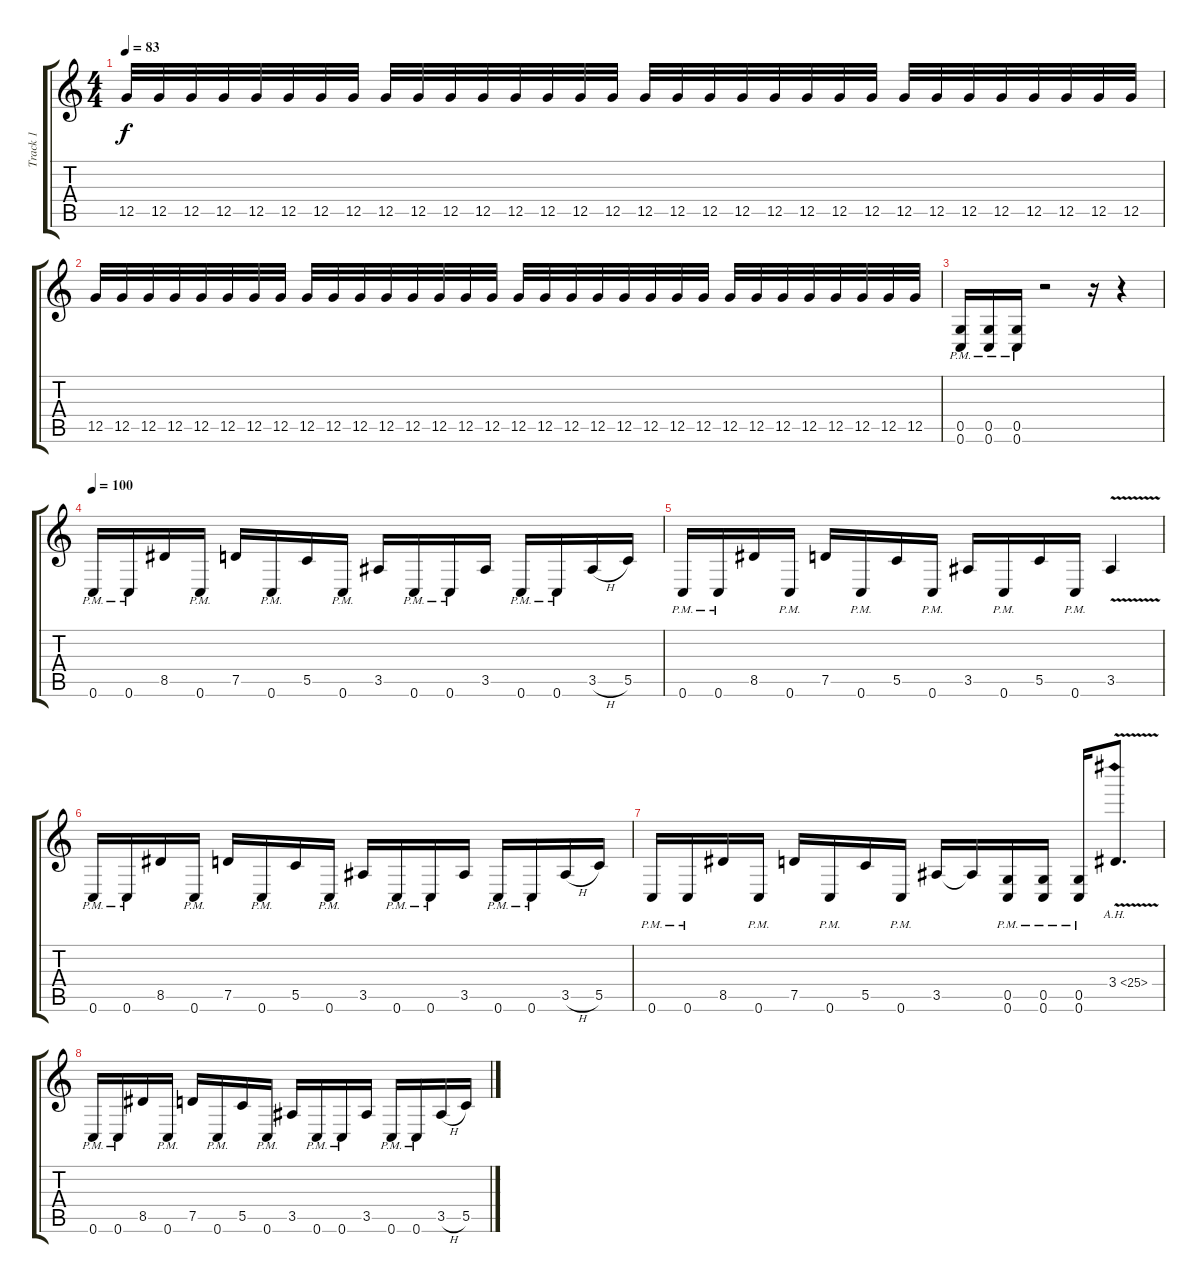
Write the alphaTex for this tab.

\track ("Track 1" "Track 1") {instrument overdrivenguitar}
\staff {score tabs}
\tuning (D4 A3 F3 C3 G2 C2) {hide}
\ts (4 4)
\tempo 83
\clef g2
\ks c
12.5.32{dy f} 12.5.32 12.5.32 12.5.32 12.5.32 12.5.32 12.5.32 12.5.32 12.5.32 12.5.32 12.5.32 12.5.32 12.5.32 12.5.32 12.5.32 12.5.32 12.5.32 12.5.32 12.5.32 12.5.32 12.5.32 12.5.32 12.5.32 12.5.32 12.5.32 12.5.32 12.5.32 12.5.32 12.5.32 12.5.32 12.5.32 12.5.32 |
12.5.32 12.5.32 12.5.32 12.5.32 12.5.32 12.5.32 12.5.32 12.5.32 12.5.32 12.5.32 12.5.32 12.5.32 12.5.32 12.5.32 12.5.32 12.5.32 12.5.32 12.5.32 12.5.32 12.5.32 12.5.32 12.5.32 12.5.32 12.5.32 12.5.32 12.5.32 12.5.32 12.5.32 12.5.32 12.5.32 12.5.32 12.5.32 |
(0.5{pm} 0.6{pm}).16 (0.5{pm} 0.6{pm}).16 (0.5{pm} 0.6{pm}).16 r.2 r.16 r.4 |
\tempo 100
0.6{pm}.16 0.6{pm}.16 8.5.16 0.6{pm}.16 7.5.16 0.6{pm}.16 5.5.16 0.6{pm}.16 3.5.16 0.6{pm}.16 0.6{pm}.16 3.5.16 0.6{pm}.16 0.6{pm}.16 3.5{h}.16 5.5.16 |
0.6{pm}.16 0.6{pm}.16 8.5.16 0.6{pm}.16 7.5.16 0.6{pm}.16 5.5.16 0.6{pm}.16 3.5.16 0.6{pm}.16 5.5.16 0.6{pm}.16 3.5{v}.4 |
0.6{pm}.16 0.6{pm}.16 8.5.16 0.6{pm}.16 7.5.16 0.6{pm}.16 5.5.16 0.6{pm}.16 3.5.16 0.6{pm}.16 0.6{pm}.16 3.5.16 0.6{pm}.16 0.6{pm}.16 3.5{h}.16 5.5.16 |
0.6{pm}.16 0.6{pm}.16 8.5.16 0.6{pm}.16 7.5.16 0.6{pm}.16 5.5.16 0.6{pm}.16 3.5.16 3.5{t}.16 (0.5{pm} 0.6{pm}).16 (0.5{pm} 0.6{pm}).16 (0.5{pm} 0.6{pm}).16 3.4{ah 22 v}.8{d} |
0.6{pm}.16{balance 0} 0.6{pm}.16 8.5.16 0.6{pm}.16 7.5.16 0.6{pm}.16 5.5.16 0.6{pm}.16 3.5.16 0.6{pm}.16 0.6{pm}.16 3.5.16 0.6{pm}.16 0.6{pm}.16 3.5{h}.16 5.5.16
